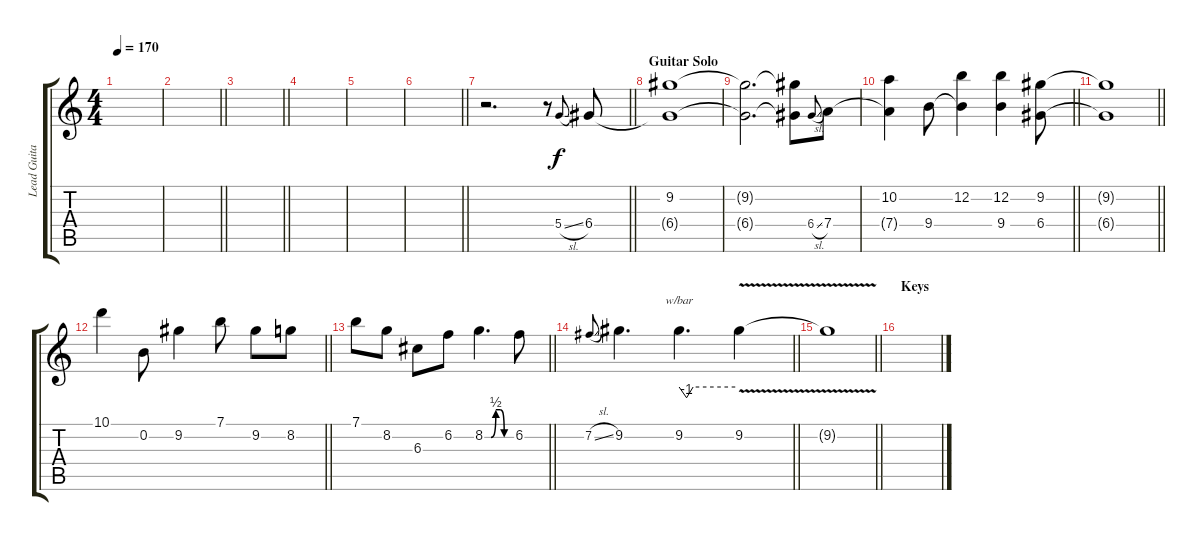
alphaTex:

\track ("Lead Guitar" "Lead Guita") {instrument overdrivenguitar}
\staff {score tabs}
\tuning (E4 B3 G3 D3 A2 E2) {hide}
\ts (4 4)
\tempo 170
\clef g2
\ks c
|
\barLineRight lightlight
|
\barLineRight lightlight
|
\section ("" "")
|
|
\barLineRight lightlight
|
\barLineRight lightlight
r.2{d} r.8 5.4{sl}.8{gr onbeat} 6.4.8 |
\section ("" "Guitar Solo")
(9.2 6.4{t}).1 |
(9.2{t} 6.4{t}).2{d} (9.2{t} 6.4{t}).8 6.4{sl}.8{gr onbeat} 7.4.8 |
\barLineRight lightlight
(10.2 7.4{t}).4 9.4.8 (12.2 9.4{t}).4 (12.2 9.4).4 (9.2 6.4).8 |
\barLineRight lightlight
(9.2{t} 6.4{t}).1 |
\section ("" "")
\barLineRight lightlight
10.1.4 0.2.8 9.2.4 7.1.8 9.2.8 8.2.8 |
\barLineRight lightlight
7.1.8 8.2.8 6.3.8 6.2.8 8.2{be (custom 0 0 14 0 25 2 35 2 44 0 60 0)}.4{d} 6.2.8 |
\barLineRight lightlight
7.2{sl}.8{gr onbeat} 9.2.4{d} 9.2.4{d tbe (custom default 0 0 8 -4 15 0 60 0)} 9.2{v}.4 |
\barLineRight lightlight
9.2{t}.1 |
\section ("" "Keys")
